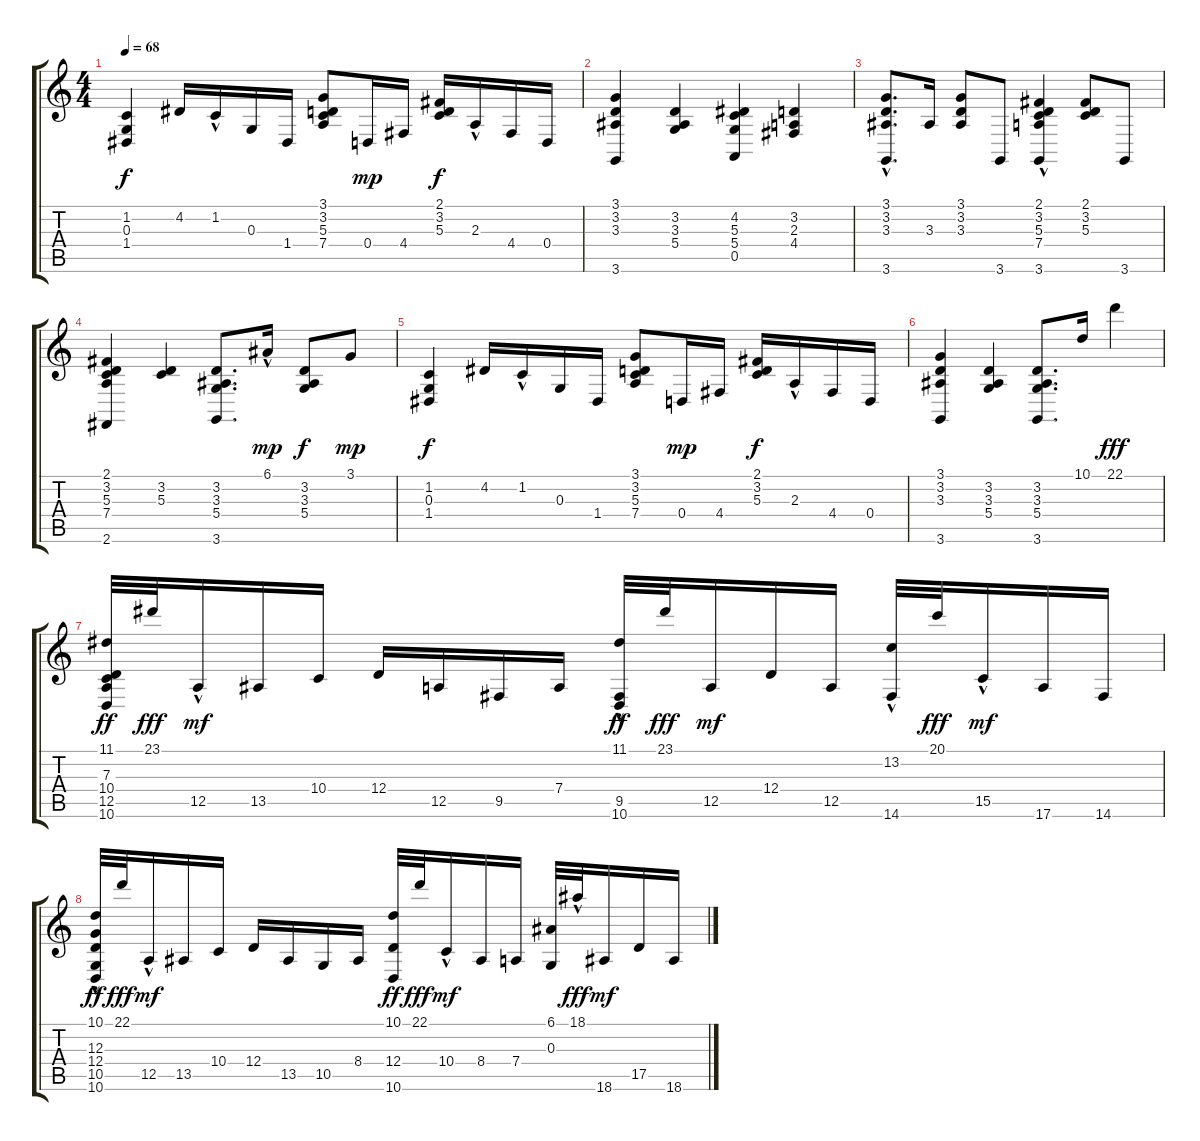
\track "" {instrument acousticgrandpiano}
\staff {score tabs}
\tuning (E4 B3 G3 D3 A2 E2) {hide}
\ts (4 4)
\tempo 68
\clef g2
\ks c
(1.2 0.3 1.4).4{dy f} 4.2.16 1.2{hac}.16 0.3.16 1.4.16 (3.1 3.2 5.3 7.4).8 0.4.16{dy mp} 4.4.16 (2.1 3.2 5.3).16{dy f} 2.3{hac}.16 4.4.16 0.4.16 |
(3.1 3.2 3.3 3.6).4 (3.2 3.3 5.4).4 (4.2 5.3 5.4 0.5).4 (3.2 2.3 4.4).4 |
(3.1 3.2 3.3{hac} 3.6{hac}).8{d} 3.3.16 (3.1 3.2 3.3).8 3.6.8 (2.1 3.2 5.3 7.4 3.6{hac}).4 (2.1 3.2 5.3).8 3.6.8 |
(2.1 3.2 5.3 7.4 2.6).4 (3.2 5.3).4 (3.2 3.3 5.4 3.6).8{d} 6.1{hac}.16{dy mp} (3.2 3.3 5.4).8{dy f} 3.1.8{dy mp} |
(1.2 0.3 1.4).4{dy f} 4.2.16 1.2{hac}.16 0.3.16 1.4.16 (3.1 3.2 5.3 7.4).8 0.4.16{dy mp} 4.4.16 (2.1 3.2 5.3).16{dy f} 2.3{hac}.16 4.4.16 0.4.16 |
(3.1 3.2 3.3 3.6).4 (3.2 3.3 5.4).4 (3.2 3.3 5.4 3.6).8{d} 10.1.16 22.1.4{dy fff} |
(11.1 7.3 10.4 12.5 10.6).32{dy ff} 23.1.32{dy fff} 12.5{hac}.16{dy mf} 13.5.16 10.4.16 12.4.16 12.5.16 9.5.16 7.4.16 (11.1 9.5{hac} 10.6).32{dy ff} 23.1.32{dy fff} 12.5.16{dy mf} 12.4.16 12.5.16 (13.2 14.6{hac}).32 20.1.32{dy fff} 15.5{hac}.16{dy mf} 17.6.16 14.6.16 |
(10.1 12.3 12.4 10.5{hac} 10.6).32{dy ff} 22.1.32{dy fff} 12.5{hac}.16{dy mf} 13.5.16 10.4.16 12.4.16 13.5.16 10.5.16 8.4.16 (10.1 12.4 10.6).32{dy ff} 22.1.32{dy fff} 10.4{hac}.16{dy mf} 8.4.16 7.4.16 (6.1 0.3).32 18.1{hac}.32{dy fff} 18.6.16{dy mf} 17.5.16 18.6.16
